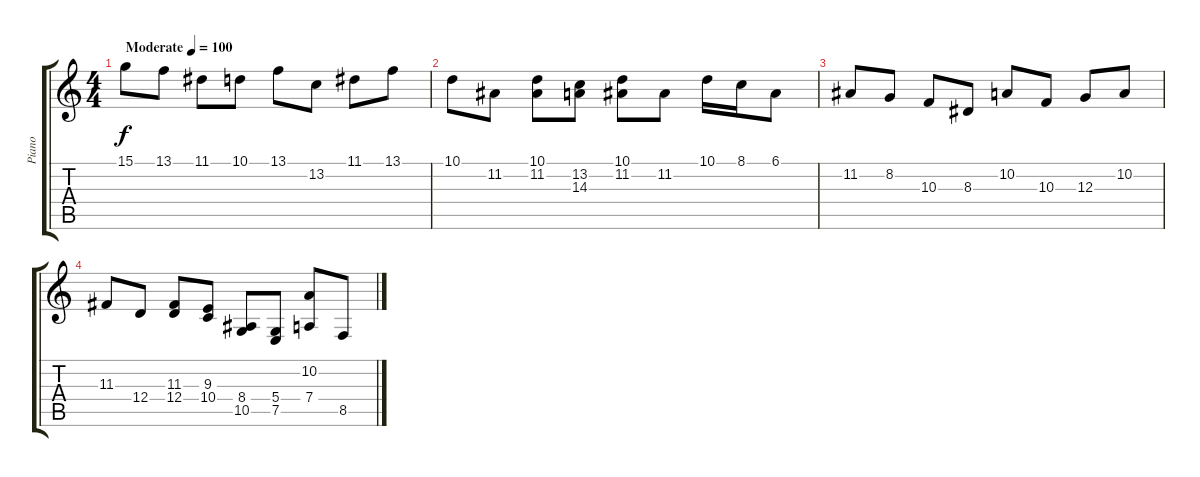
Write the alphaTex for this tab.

\track ("Piano" "Piano") {instrument electricgrandpiano}
\staff {score tabs}
\tuning (E4 B3 G3 D3 A2 E2) {hide}
\ts (4 4)
\tempo (100 "Moderate")
\clef g2
\ks c
15.1.8{dy f instrument electricgrandpiano} 13.1.8 11.1.8 10.1.8 13.1.8 13.2.8 11.1.8 13.1.8 |
10.1.8 11.2.8 (10.1 11.2).8 (13.2 14.3).8 (10.1 11.2).8 11.2.8 10.1.16 8.1.16 6.1.8 |
11.2.8 8.2.8 10.3.8 8.3.8 10.2.8 10.3.8 12.3.8 10.2.8 |
11.3.8 12.4.8 (11.3 12.4).8 (9.3 10.4).8 (8.4 10.5).8 (5.4 7.5).8 (10.2 7.4).8 8.5.8
